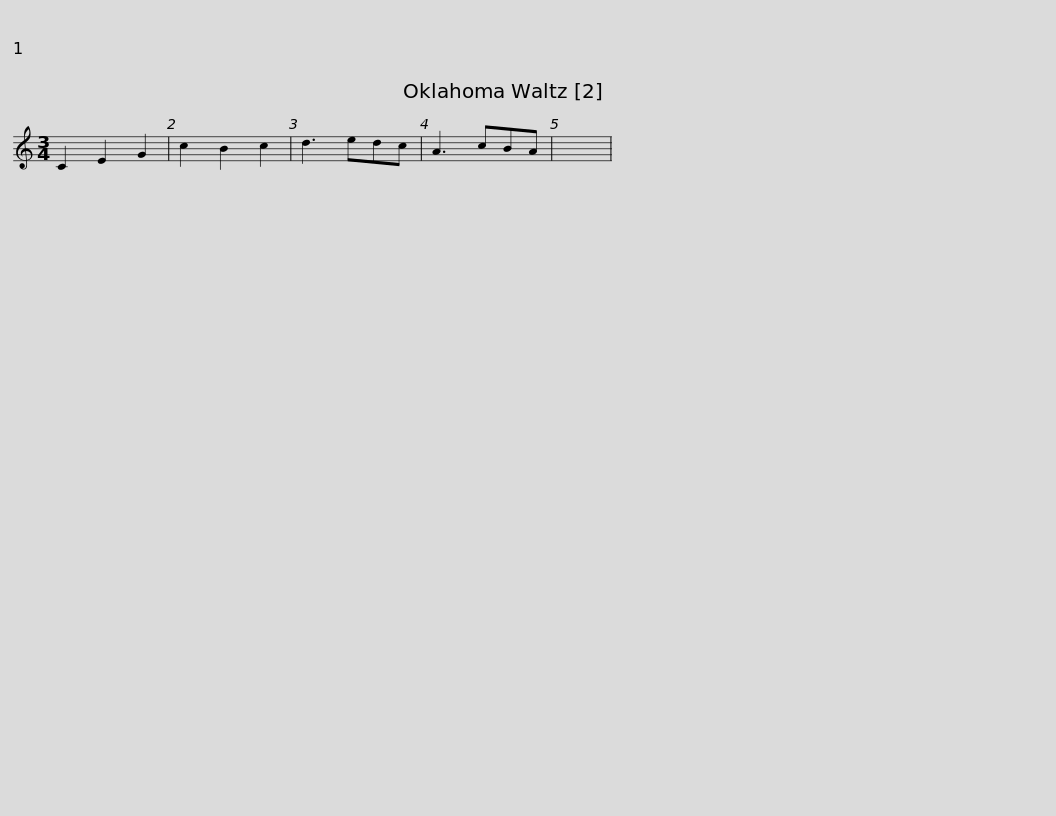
X:1
L:1/8
M:3/4
I:linebreak $
K:C
V:1 treble
V:1
 C2 E2 G2 | c2 B2 c2 | d3 edc | A3 cBA | x6 | %5
